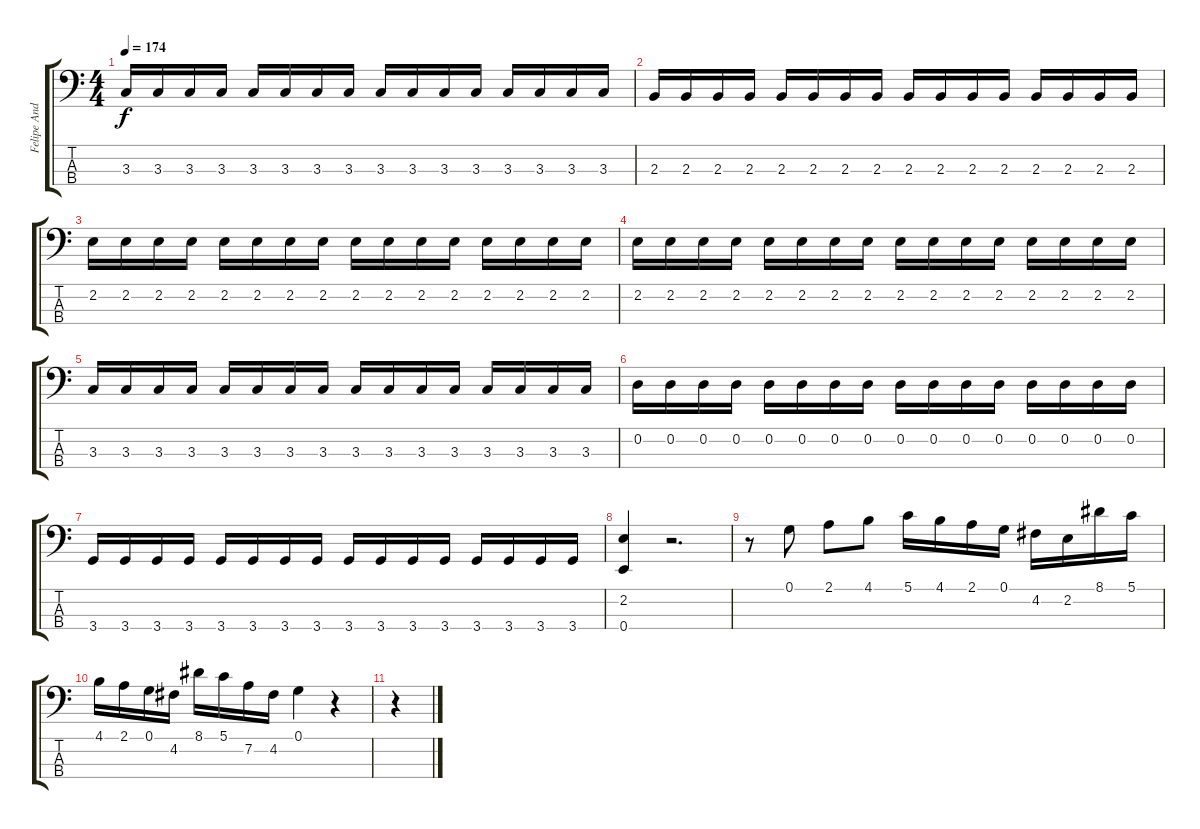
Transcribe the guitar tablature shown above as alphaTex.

\track ("Felipe Andreolli" "Felipe And") {instrument electricbassfinger}
\staff {score tabs}
\tuning (G2 D2 A1 E1) {hide}
\ts (4 4)
\tempo 174
\clef f4
\ks c
3.3.16{dy f} 3.3.16 3.3.16 3.3.16 3.3.16 3.3.16 3.3.16 3.3.16 3.3.16 3.3.16 3.3.16 3.3.16 3.3.16 3.3.16 3.3.16 3.3.16 |
2.3.16 2.3.16 2.3.16 2.3.16 2.3.16 2.3.16 2.3.16 2.3.16 2.3.16 2.3.16 2.3.16 2.3.16 2.3.16 2.3.16 2.3.16 2.3.16 |
2.2.16 2.2.16 2.2.16 2.2.16 2.2.16 2.2.16 2.2.16 2.2.16 2.2.16 2.2.16 2.2.16 2.2.16 2.2.16 2.2.16 2.2.16 2.2.16 |
2.2.16 2.2.16 2.2.16 2.2.16 2.2.16 2.2.16 2.2.16 2.2.16 2.2.16 2.2.16 2.2.16 2.2.16 2.2.16 2.2.16 2.2.16 2.2.16 |
3.3.16 3.3.16 3.3.16 3.3.16 3.3.16 3.3.16 3.3.16 3.3.16 3.3.16 3.3.16 3.3.16 3.3.16 3.3.16 3.3.16 3.3.16 3.3.16 |
0.2.16 0.2.16 0.2.16 0.2.16 0.2.16 0.2.16 0.2.16 0.2.16 0.2.16 0.2.16 0.2.16 0.2.16 0.2.16 0.2.16 0.2.16 0.2.16 |
3.4.16 3.4.16 3.4.16 3.4.16 3.4.16 3.4.16 3.4.16 3.4.16 3.4.16 3.4.16 3.4.16 3.4.16 3.4.16 3.4.16 3.4.16 3.4.16 |
(2.2 0.4).4 r.2{d} |
r.8 0.1.8 2.1.8 4.1.8 5.1.16 4.1.16 2.1.16 0.1.16 4.2.16 2.2.16 8.1.16 5.1.16 |
4.1.16 2.1.16 0.1.16 4.2.16 8.1.16 5.1.16 7.2.16 4.2.16 0.1.4 r.4 |
r.4
